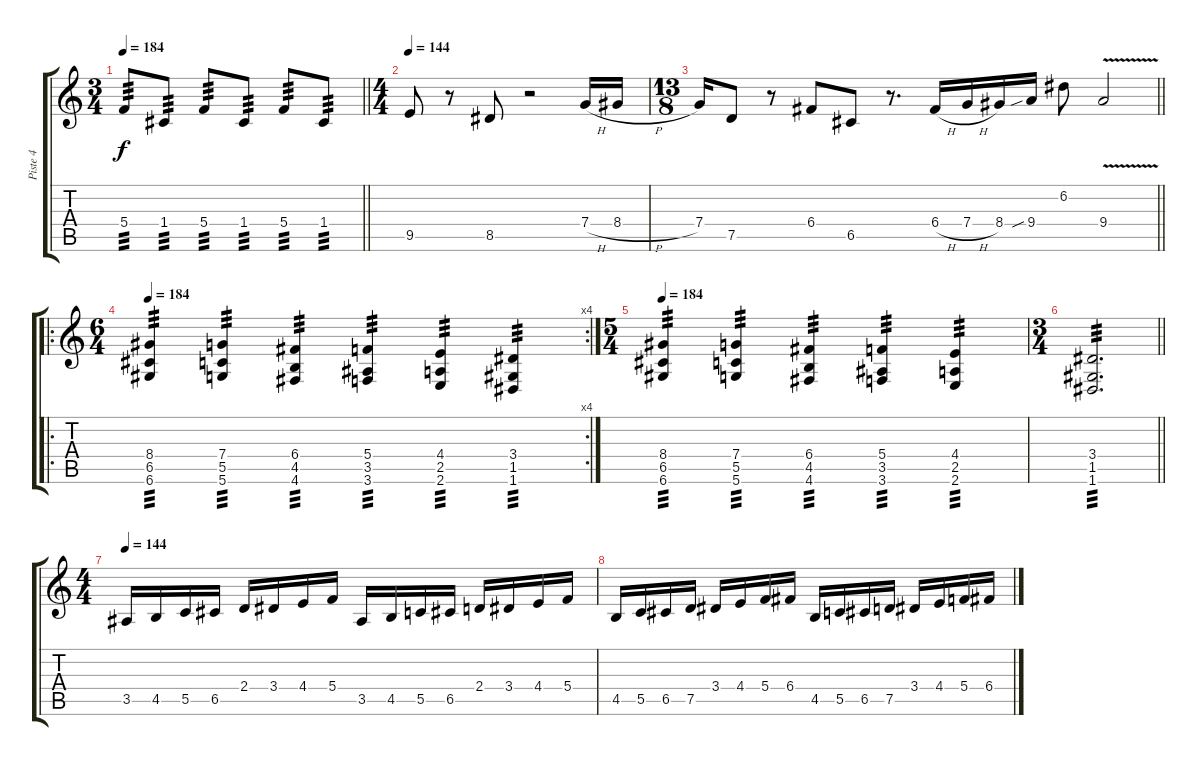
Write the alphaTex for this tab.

\track ("Piste 4" "Piste 4") {instrument distortionguitar}
\staff {score tabs}
\tuning (D4 A3 F3 C3 G2 D2) {hide}
\ts (3 4)
\tempo 184
\clef g2
\barLineRight lightlight
\ks c
5.4.8{tp 3 dy f} 1.4.8{tp 3} 5.4.8{tp 3} 1.4.8{tp 3} 5.4.8{tp 3} 1.4.8{tp 3} |
\ts (4 4)
\tempo 144
9.5.8 r.8 8.5.8 r.2 7.4{h}.16 8.4{h}.16 |
\ts (13 8)
\barLineRight lightlight
7.4.16 7.5.8 r.8 6.4.8 6.5.8 r.8{d} 6.4{h}.16 7.4{h}.16 8.4.16 9.4{sib}.16 6.2.8 9.4{v}.2 |
\ro
\rc 4
\ts (6 4)
\tempo 184
(8.4 6.5 6.6).4{tp 3} (7.4 5.5 5.6).4{tp 3} (6.4 4.5 4.6).4{tp 3} (5.4 3.5 3.6).4{tp 3} (4.4 2.5 2.6).4{tp 3} (3.4 1.5 1.6).4{tp 3} |
\ts (5 4)
\tempo 184
(8.4 6.5 6.6).4{tp 3} (7.4 5.5 5.6).4{tp 3} (6.4 4.5 4.6).4{tp 3} (5.4 3.5 3.6).4{tp 3} (4.4 2.5 2.6).4{tp 3} |
\ts (3 4)
\barLineRight lightlight
(3.4 1.5 1.6).2{d tp 3} |
\ts (4 4)
\tempo 144
3.5.16 4.5.16 5.5.16 6.5.16 2.4.16 3.4.16 4.4.16 5.4.16 3.5.16 4.5.16 5.5.16 6.5.16 2.4.16 3.4.16 4.4.16 5.4.16 |
4.5.16 5.5.16 6.5.16 7.5.16 3.4.16 4.4.16 5.4.16 6.4.16 4.5.16 5.5.16 6.5.16 7.5.16 3.4.16 4.4.16 5.4.16 6.4.16
